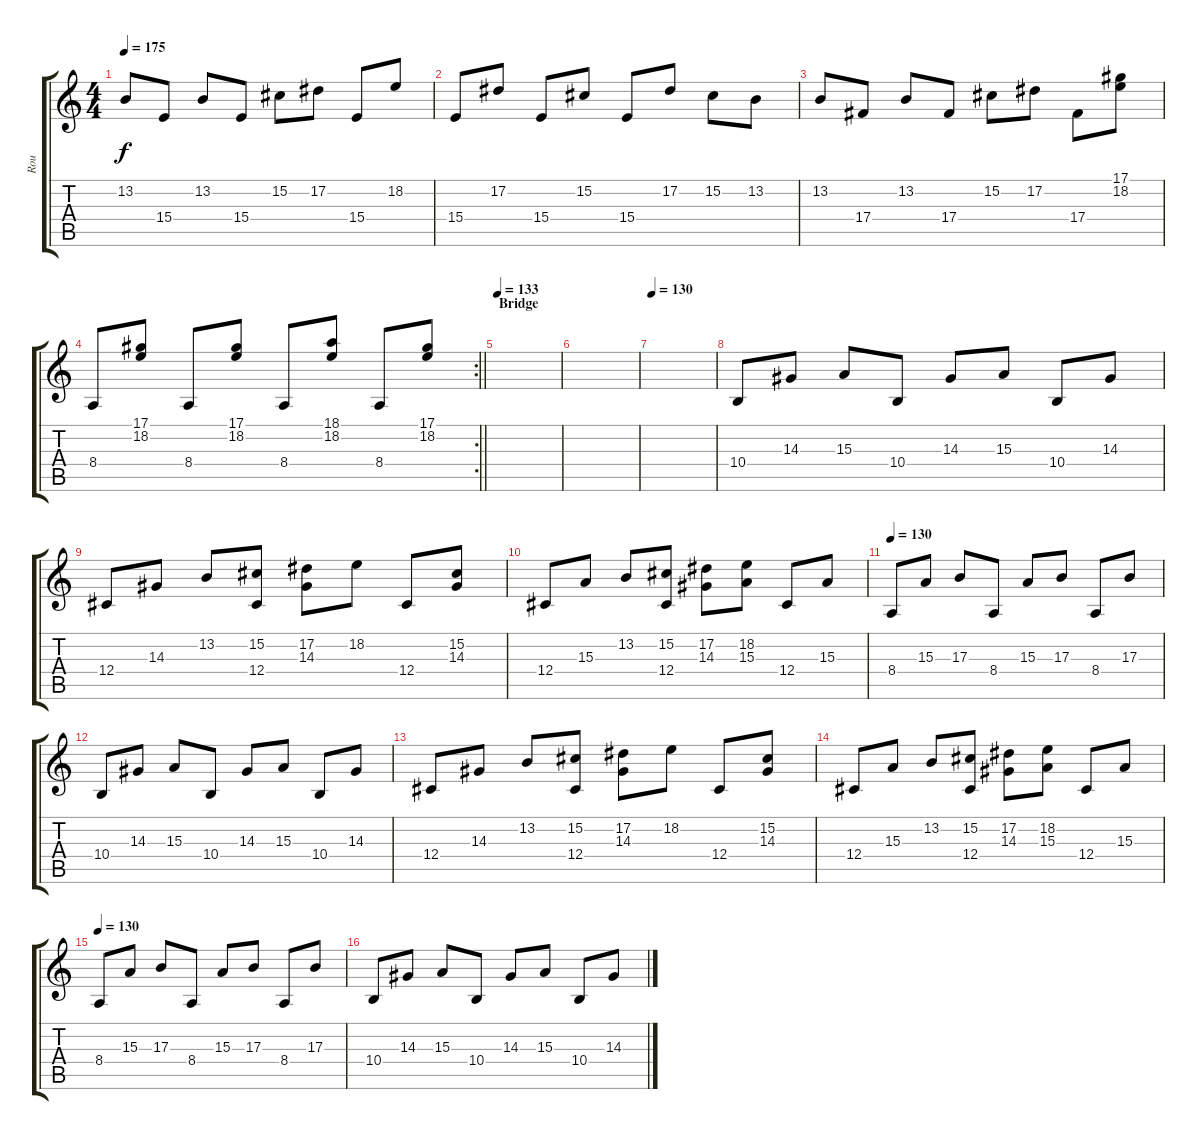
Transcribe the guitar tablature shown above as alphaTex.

\track ("Rou" "Rou") {instrument lead1square}
\staff {score tabs}
\tuning (Eb4 Bb3 Gb3 Db3 Ab2 Db2) {hide}
\ts (4 4)
\tempo 175
\clef g2
\ks c
13.2.8{dy f} 15.4.8 13.2.8 15.4.8 15.2.8 17.2.8 15.4.8 18.2.8 |
15.4.8 17.2.8 15.4.8 15.2.8 15.4.8 17.2.8 15.2.8 13.2.8 |
13.2.8 17.4.8 13.2.8 17.4.8 15.2.8 17.2.8 17.4.8 (17.1 18.2).8 |
\rc 2
\barLineRight lightlight
8.4.8 (17.1 18.2).8 8.4.8 (17.1 18.2).8 8.4.8 (18.1 18.2).8 8.4.8 (17.1 18.2).8 |
\section ("" "Bridge")
\tempo 133
|
|
\tempo 130
|
10.4.8{volume 4} 14.3.8 15.3.8 10.4.8 14.3.8 15.3.8 10.4.8 14.3.8 |
12.4.8{volume 6} 14.3.8 13.2.8 (15.2 12.4).8 (17.2 14.3).8 18.2.8 12.4.8 (15.2 14.3).8 |
12.4.8 15.3.8 13.2.8 (15.2 12.4).8 (17.2 14.3).8 (18.2 15.3).8 12.4.8 15.3.8 |
\tempo 130
8.4.8 15.3.8 17.3.8 8.4.8 15.3.8 17.3.8 8.4.8 17.3.8 |
10.4.8 14.3.8 15.3.8 10.4.8 14.3.8 15.3.8 10.4.8 14.3.8 |
12.4.8{volume 9} 14.3.8 13.2.8 (15.2 12.4).8 (17.2 14.3).8 18.2.8 12.4.8 (15.2 14.3).8 |
12.4.8 15.3.8 13.2.8 (15.2 12.4).8 (17.2 14.3).8 (18.2 15.3).8 12.4.8 15.3.8 |
\tempo 130
8.4.8 15.3.8 17.3.8 8.4.8 15.3.8 17.3.8 8.4.8 17.3.8 |
10.4.8 14.3.8 15.3.8 10.4.8 14.3.8 15.3.8 10.4.8 14.3.8
